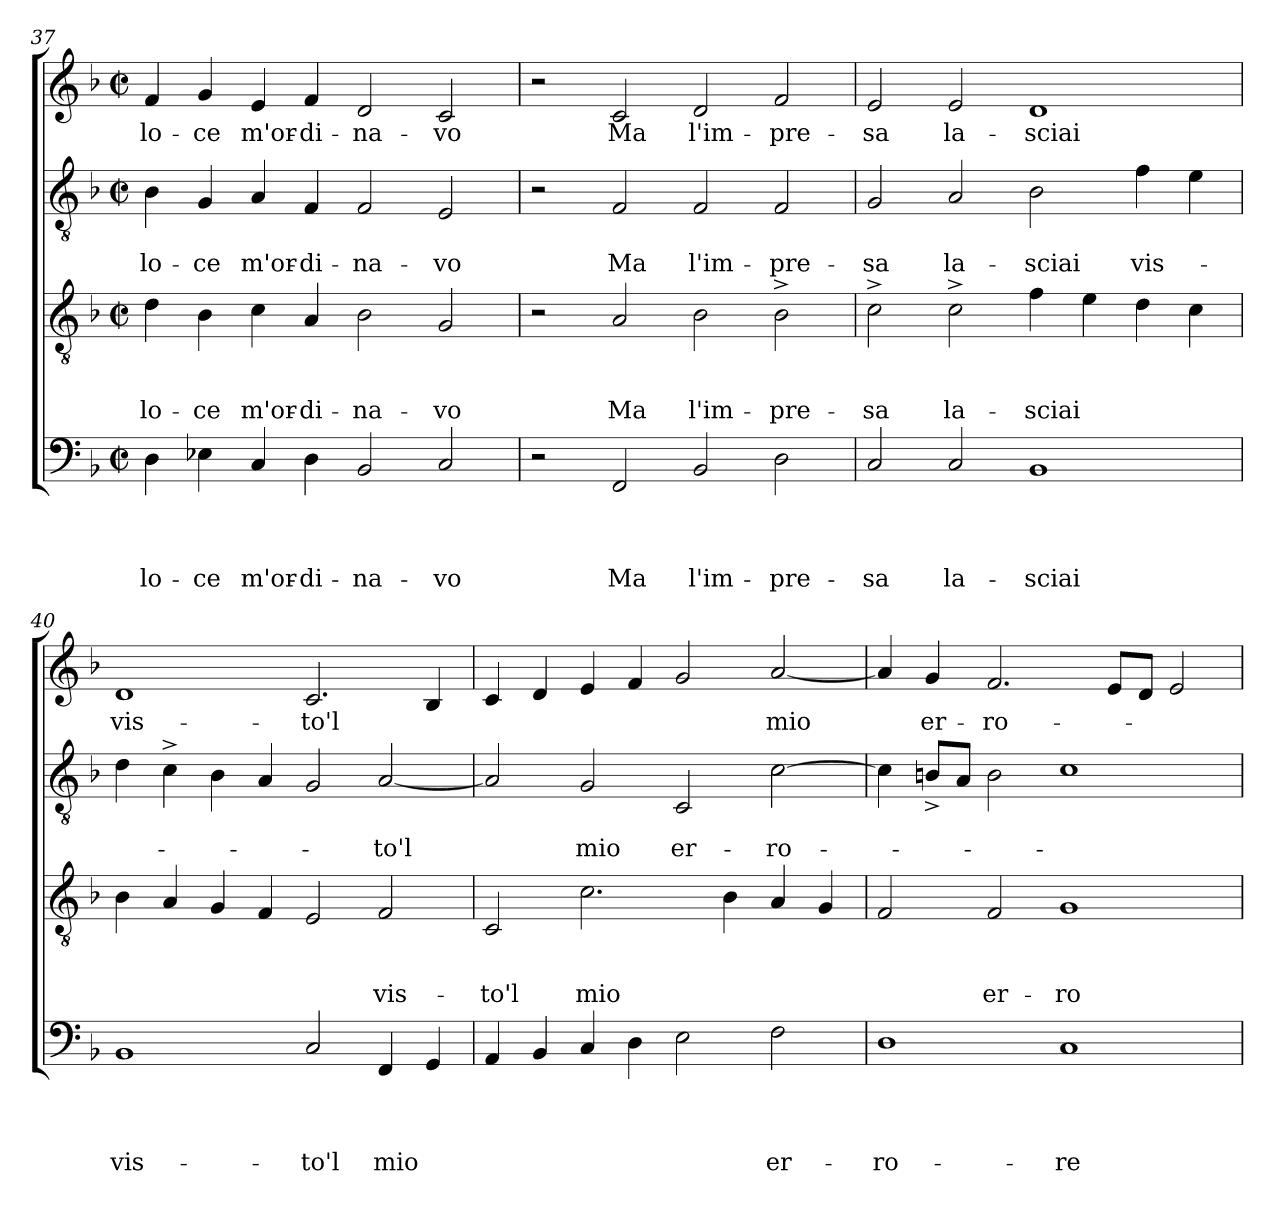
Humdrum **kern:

**kern	**text	**text	**text	**text	**kern	**text	**text	**text	**kern	**text	**text	**kern	**text
*part4	*part4	*part4	*part4	*part4	*part3	*part3	*part3	*part3	*part2	*part2	*part2	*part1	*part1
*staff4	*staff4	*staff4	*staff4	*staff4	*staff3	*staff3	*staff3	*staff3	*staff2	*staff2	*staff2	*staff1	*staff1
*clefF4	*	*	*	*	*clefGv2	*	*	*	*clefGv2	*	*	*clefG2	*
*k[b-]	*	*	*	*	*k[b-]	*	*	*	*k[b-]	*	*	*k[b-]	*
*F:	*	*	*	*	*F:	*	*	*	*F:	*	*	*F:	*
*M2/2	*	*	*	*	*M2/2	*	*	*	*M2/2	*	*	*M2/2	*
*met(c|)	*	*	*	*	*met(c|)	*	*	*	*met(c|)	*	*	*met(c|)	*
=37	=37	=37	=37	=37	=37	=37	=37	=37	=37	=37	=37	=37	=37
!	!	!	!	!LO:LY:b	!	!	!	!LO:LY:b	!	!	!LO:LY:b	!	!LO:LY:b
4D\	.	.	.	-lo-	4d\	.	.	-lo-	4B-\	.	-lo-	4f/	-lo-
!	!	!	!	!LO:LY:b	!	!	!	!LO:LY:b	!	!	!LO:LY:b	!	!LO:LY:b
4E-i\	.	.	.	-ce	4B-\	.	.	-ce	4G/	.	-ce	4g/	-ce
!	!	!	!	!LO:LY:b	!	!	!	!LO:LY:b	!	!	!LO:LY:b	!	!LO:LY:b
4C/	.	.	.	m'or-	4c\	.	.	m'or-	4A/	.	m'or-	4e/	m'or-
!	!	!	!	!LO:LY:b	!	!	!	!LO:LY:b	!	!	!LO:LY:b	!	!LO:LY:b
4D\	.	.	.	-di-	4A/	.	.	-di-	4F/	.	-di-	4f/	-di-
!	!	!	!	!LO:LY:b	!	!	!	!LO:LY:b	!	!	!LO:LY:b	!	!LO:LY:b
2BB-/	.	.	.	-na-	2B-\	.	.	-na-	2F/	.	-na-	2d/	-na-
!	!	!	!	!LO:LY:b:rj	!	!	!	!LO:LY:b:rj	!	!	!LO:LY:b:rj	!	!LO:LY:b:rj
2C/	.	.	.	-vo	2G/	.	.	-vo	2E/	.	-vo	2c/	-vo
=38	=38	=38	=38	=38	=38	=38	=38	=38	=38	=38	=38	=38	=38
2r	.	.	.	.	2r	.	.	.	2r	.	.	2r	.
!	!	!	!	!LO:LY:b	!	!	!	!LO:LY:b	!	!	!LO:LY:b	!	!LO:LY:b
2FF/	.	.	.	Ma	2A/	.	.	Ma	2F/	.	Ma	2c/	Ma
!	!	!	!	!LO:LY:b	!	!	!	!LO:LY:b	!	!	!LO:LY:b	!	!LO:LY:b
2BB-/	.	.	.	l'im-	2B-\	.	.	l'im-	2F/	.	l'im-	2d/	l'im-
!	!	!	!	!LO:LY:b:rj	!	!	!	!LO:LY:b:rj	!	!	!LO:LY:b:rj	!	!LO:LY:b:rj
2D\	.	.	.	-pre-	2B-^>\	.	.	-pre-	2F/	.	-pre-	2f/	-pre-
!!LO:LB:g=z
=39	=39	=39	=39	=39	=39	=39	=39	=39	=39	=39	=39	=39	=39
!	!	!	!	!LO:LY:b	!	!	!	!LO:LY:b	!	!	!LO:LY:b	!	!LO:LY:b
2C/	.	.	.	-sa	2c^>\	.	.	-sa	2G/	.	-sa	2e/	-sa
!	!	!	!	!LO:LY:b	!	!	!	!LO:LY:b	!	!	!LO:LY:b	!	!LO:LY:b
2C/	.	.	.	la-	2c^>\	.	.	la-	2A/	.	la-	2e/	la-
!	!	!	!	!LO:LY:b	!	!	!	!LO:LY:b	!	!	!LO:LY:b	!	!LO:LY:b
1BB-	.	.	.	-sciai	4f\	.	.	-sciai	2B-\	.	-sciai	1d	-sciai
.	.	.	.	.	4e\	.	.	.	.	.	.	.	.
!	!	!	!	!	!	!	!	!	!	!	!LO:LY:b	!	!
.	.	.	.	.	4d\	.	.	.	4f\	.	vis-	.	.
.	.	.	.	.	4c\	.	.	.	4e\	.	.	.	.
=40	=40	=40	=40	=40	=40	=40	=40	=40	=40	=40	=40	=40	=40
!	!	!	!	!LO:LY:b	!	!	!	!	!	!	!	!	!LO:LY:b
1BB-	.	.	.	vis-	4B-\	.	.	.	4d\	.	.	1d	vis-
.	.	.	.	.	4A/	.	.	.	4c^>\	.	.	.	.
.	.	.	.	.	4G/	.	.	.	4B-\	.	.	.	.
.	.	.	.	.	4F/	.	.	.	4A/	.	.	.	.
!	!	!	!	!LO:LY:b	!	!	!	!	!	!	!	!	!LO:LY:b
2C/	.	.	.	-to'l	2E/	.	.	.	2G/	.	.	2.c/	-to'l
!	!	!	!	!LO:LY:b	!	!	!	!LO:LY:b	!	!	!LO:LY:b	!	!
4FF/	.	.	.	mio	2F/	.	.	vis-	[<2A/	.	-to'l	.	.
4GG/	.	.	.	.	.	.	.	.	.	.	.	4B-/	.
=41	=41	=41	=41	=41	=41	=41	=41	=41	=41	=41	=41	=41	=41
!	!	!	!	!	!	!	!	!LO:LY:b	!	!	!	!	!
4AA/	.	.	.	.	2C/	.	.	-to'l	2A/]	.	.	4c/	.
4BB-/	.	.	.	.	.	.	.	.	.	.	.	4d/	.
!	!	!	!	!	!	!	!	!LO:LY:b	!	!	!LO:LY:b	!	!
4C/	.	.	.	.	2.c\	.	.	mio	2G/	.	mio	4e/	.
4D\	.	.	.	.	.	.	.	.	.	.	.	4f/	.
!	!	!	!	!	!	!	!	!	!	!	!LO:LY:b	!	!
2E\	.	.	.	.	.	.	.	.	2C/	.	er-	2g/	.
.	.	.	.	.	4B-\	.	.	.	.	.	.	.	.
!	!	!	!	!LO:LY:b	!	!	!	!	!	!	!LO:LY:b	!	!LO:LY:b
2F\	.	.	.	er-	4A/	.	.	.	[>2c\	.	-ro-	[<2a/	mio
.	.	.	.	.	4G/	.	.	.	.	.	.	.	.
=42	=42	=42	=42	=42	=42	=42	=42	=42	=42	=42	=42	=42	=42
!	!	!	!	!LO:LY:b	!	!	!	!	!	!	!	!	!
1D	.	.	.	-ro-	2F/	.	.	.	4c\]	.	.	4a/]	.
!	!	!	!	!	!	!	!	!	!	!	!	!	!LO:LY:b
.	.	.	.	.	.	.	.	.	8Bni^</L	.	.	4g/	er-
.	.	.	.	.	.	.	.	.	8A/J	.	.	.	.
!	!	!	!	!	!	!	!	!LO:LY:b	!	!	!	!	!LO:LY:b
.	.	.	.	.	2F/	.	.	er-	2B\	.	.	2.f/	-ro-
!	!	!	!	!LO:LY:b	!	!	!	!LO:LY:b	!	!	!	!	!
1C	.	.	.	-re	1G	.	.	-ro-	1c	.	.	.	.
.	.	.	.	.	.	.	.	.	.	.	.	8e/L	.
.	.	.	.	.	.	.	.	.	.	.	.	8d/J	.
.	.	.	.	.	.	.	.	.	.	.	.	2e/	.
=	=	=	=	=	=	=	=	=	=	=	=	=	=
*-	*-	*-	*-	*-	*-	*-	*-	*-	*-	*-	*-	*-	*-
